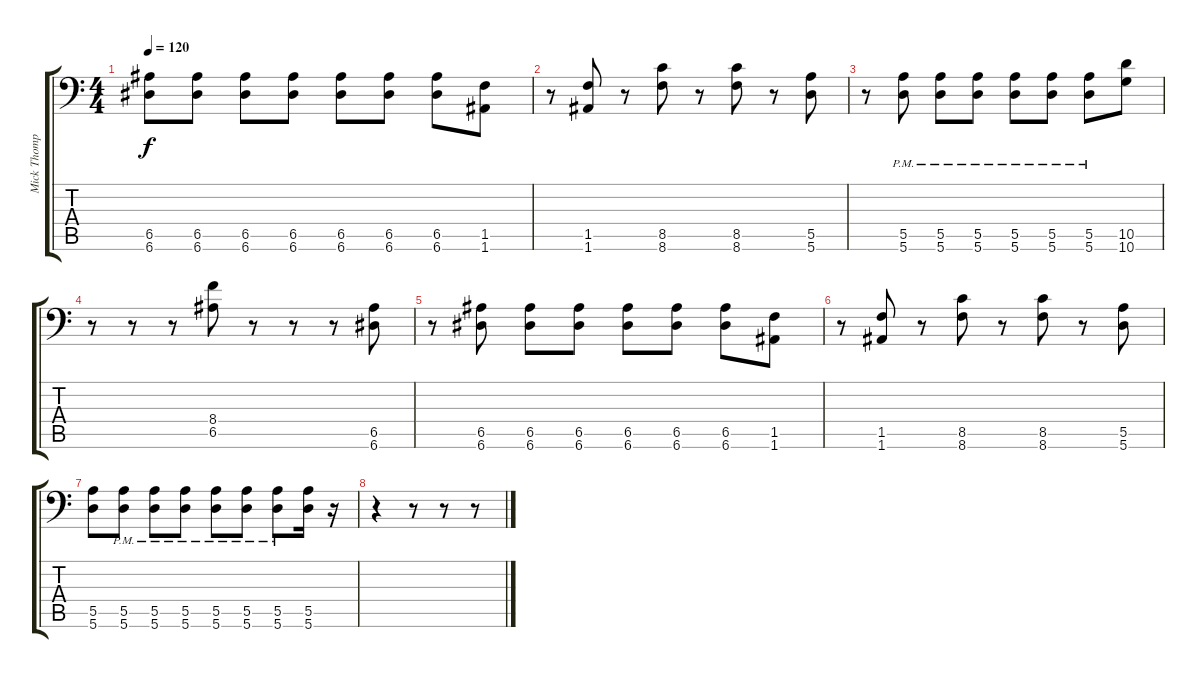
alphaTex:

\track ("Mick Thompson" "Mick Thomp") {instrument overdrivenguitar}
\staff {score tabs}
\tuning (B3 Gb3 D3 A2 E2 A1) {hide}
\ts (4 4)
\tempo 120
\clef f4
\ks c
(6.5 6.6).8{dy f} (6.5 6.6).8 (6.5 6.6).8 (6.5 6.6).8 (6.5 6.6).8 (6.5 6.6).8 (6.5 6.6).8 (1.5 1.6).8 |
r.8 (1.5 1.6).8 r.8 (8.5 8.6).8 r.8 (8.5 8.6).8 r.8 (5.5 5.6).8 |
r.8 (5.5{pm} 5.6).8 (5.5{pm} 5.6{pm}).8 (5.5{pm} 5.6{pm}).8 (5.5{pm} 5.6{pm}).8 (5.5{pm} 5.6{pm}).8 (5.5{pm} 5.6{pm}).8 (10.5 10.6).8 |
r.8 r.8 r.8 (8.4 6.5).8 r.8 r.8 r.8 (6.5 6.6).8 |
r.8 (6.5 6.6).8 (6.5 6.6).8 (6.5 6.6).8 (6.5 6.6).8 (6.5 6.6).8 (6.5 6.6).8 (1.5 1.6).8 |
r.8 (1.5 1.6).8 r.8 (8.5 8.6).8 r.8 (8.5 8.6).8 r.8 (5.5 5.6).8 |
(5.5 5.6).8 (5.5{pm} 5.6{pm}).8 (5.5{pm} 5.6{pm}).8 (5.5{pm} 5.6{pm}).8 (5.5{pm} 5.6{pm}).8 (5.5{pm} 5.6{pm}).8 (5.5{pm} 5.6{pm}).8 (5.5 5.6).16 r.16 |
r.4 r.8 r.8 r.8
